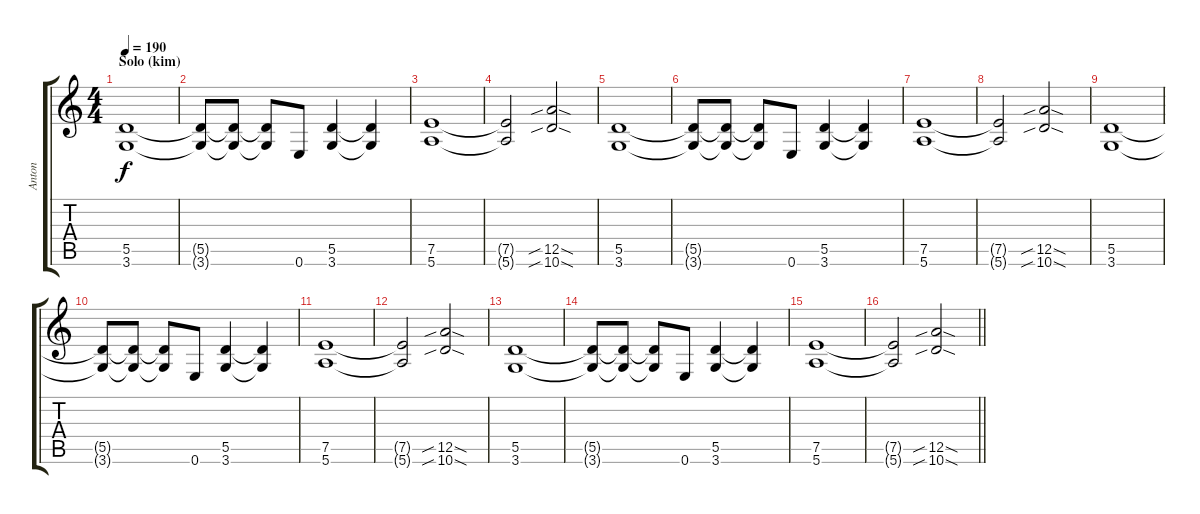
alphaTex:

\track ("Anton" "Anton") {instrument overdrivenguitar}
\staff {score tabs}
\tuning (E4 B3 G3 D3 A2 E2) {hide}
\ts (4 4)
\section ("" "Solo (kim)")
\tempo 190
\clef g2
\ks c
(5.5 3.6).1{dy f} |
(5.5{t} 3.6{t}).8 (5.5{t} 3.6{t}).8 (5.5{t} 3.6{t}).8 0.6.8 (5.5 3.6).4 (5.5{t} 3.6{t}).4 |
(7.5 5.6).1 |
(7.5{t} 5.6{t}).2 (12.5{sib sod} 10.6{sib sod}).2 |
(5.5 3.6).1 |
(5.5{t} 3.6{t}).8 (5.5{t} 3.6{t}).8 (5.5{t} 3.6{t}).8 0.6.8 (5.5 3.6).4 (5.5{t} 3.6{t}).4 |
(7.5 5.6).1 |
(7.5{t} 5.6{t}).2 (12.5{sib sod} 10.6{sib sod}).2 |
(5.5 3.6).1 |
(5.5{t} 3.6{t}).8 (5.5{t} 3.6{t}).8 (5.5{t} 3.6{t}).8 0.6.8 (5.5 3.6).4 (5.5{t} 3.6{t}).4 |
(7.5 5.6).1 |
(7.5{t} 5.6{t}).2 (12.5{sib sod} 10.6{sib sod}).2 |
(5.5 3.6).1 |
(5.5{t} 3.6{t}).8 (5.5{t} 3.6{t}).8 (5.5{t} 3.6{t}).8 0.6.8 (5.5 3.6).4 (5.5{t} 3.6{t}).4 |
(7.5 5.6).1 |
\barLineRight lightlight
(7.5{t} 5.6{t}).2 (12.5{sib sod} 10.6{sib sod}).2
